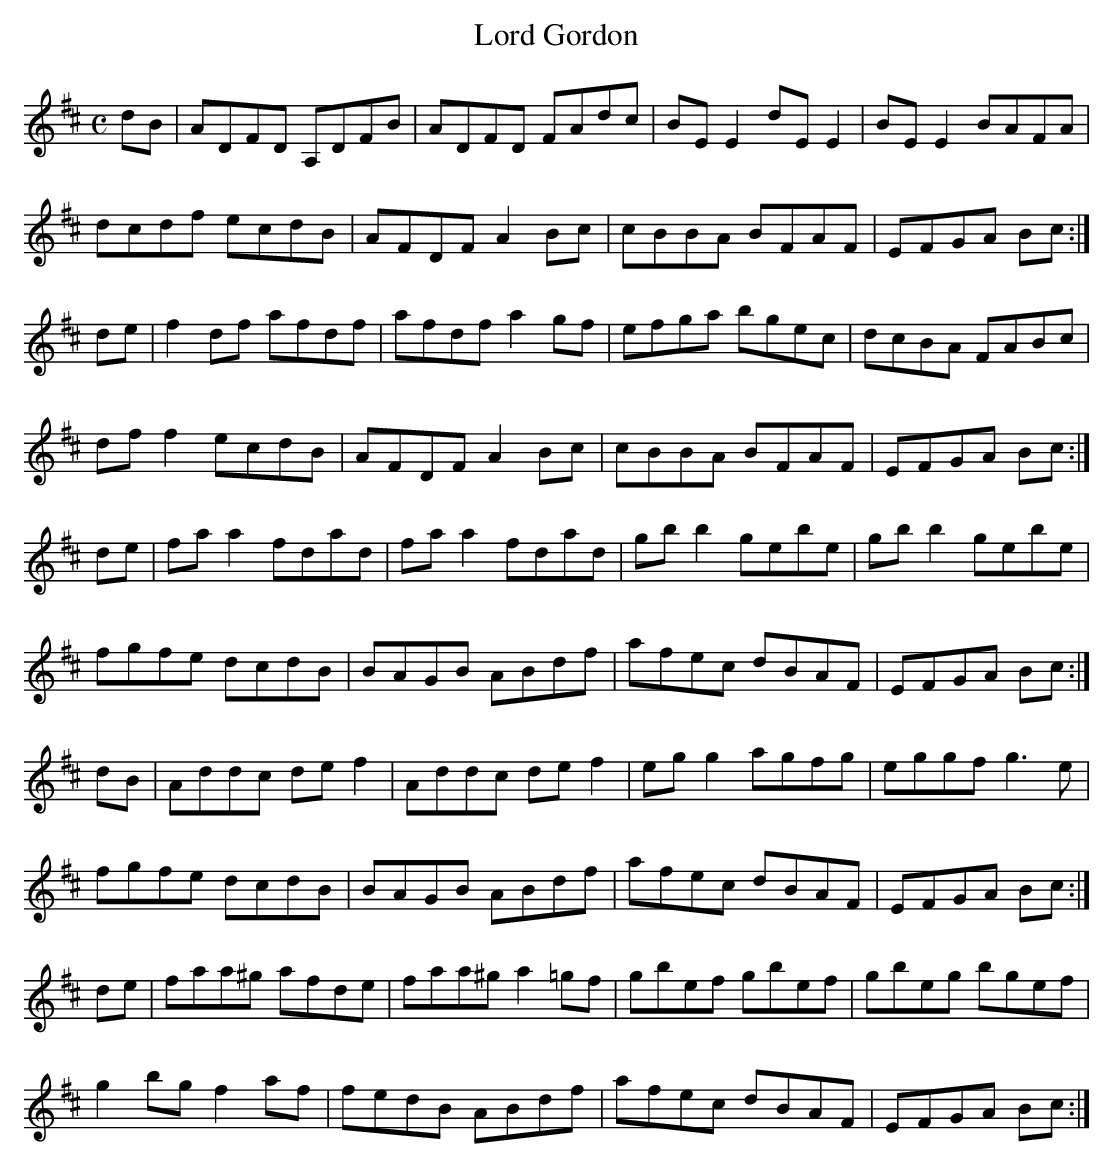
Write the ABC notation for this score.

X:1
T:Lord Gordon
M:C
L:1/8
K:D Major
dB|ADFD A,DFB|ADFD FAdc|BEE2 dEE2|BEE2 BAFA|!
dcdf ecdB|AFDF A2Bc|cBBA BFAF|EFGA Bc:|!
de|f2df afdf|afdf a2gf|efga bgec|dcBA FABc|!
dff2 ecdB|AFDF A2Bc|cBBA BFAF|EFGA Bc:|!
de|faa2 fdad|faa2 fdad|gbb2 gebe|gbb2 gebe|!
fgfe dcdB|BAGB ABdf|afec dBAF|EFGA Bc:|!
dB|Addc def2|Addc def2|egg2 agfg|eggf g3e|!
fgfe dcdB|BAGB ABdf|afec dBAF|EFGA Bc:|!
de|faa^g afde|faa^g a2=gf|gbef gbef|gbeg bgef|!
g2bg f2af|fedB ABdf|afec dBAF|EFGA Bc:|!
